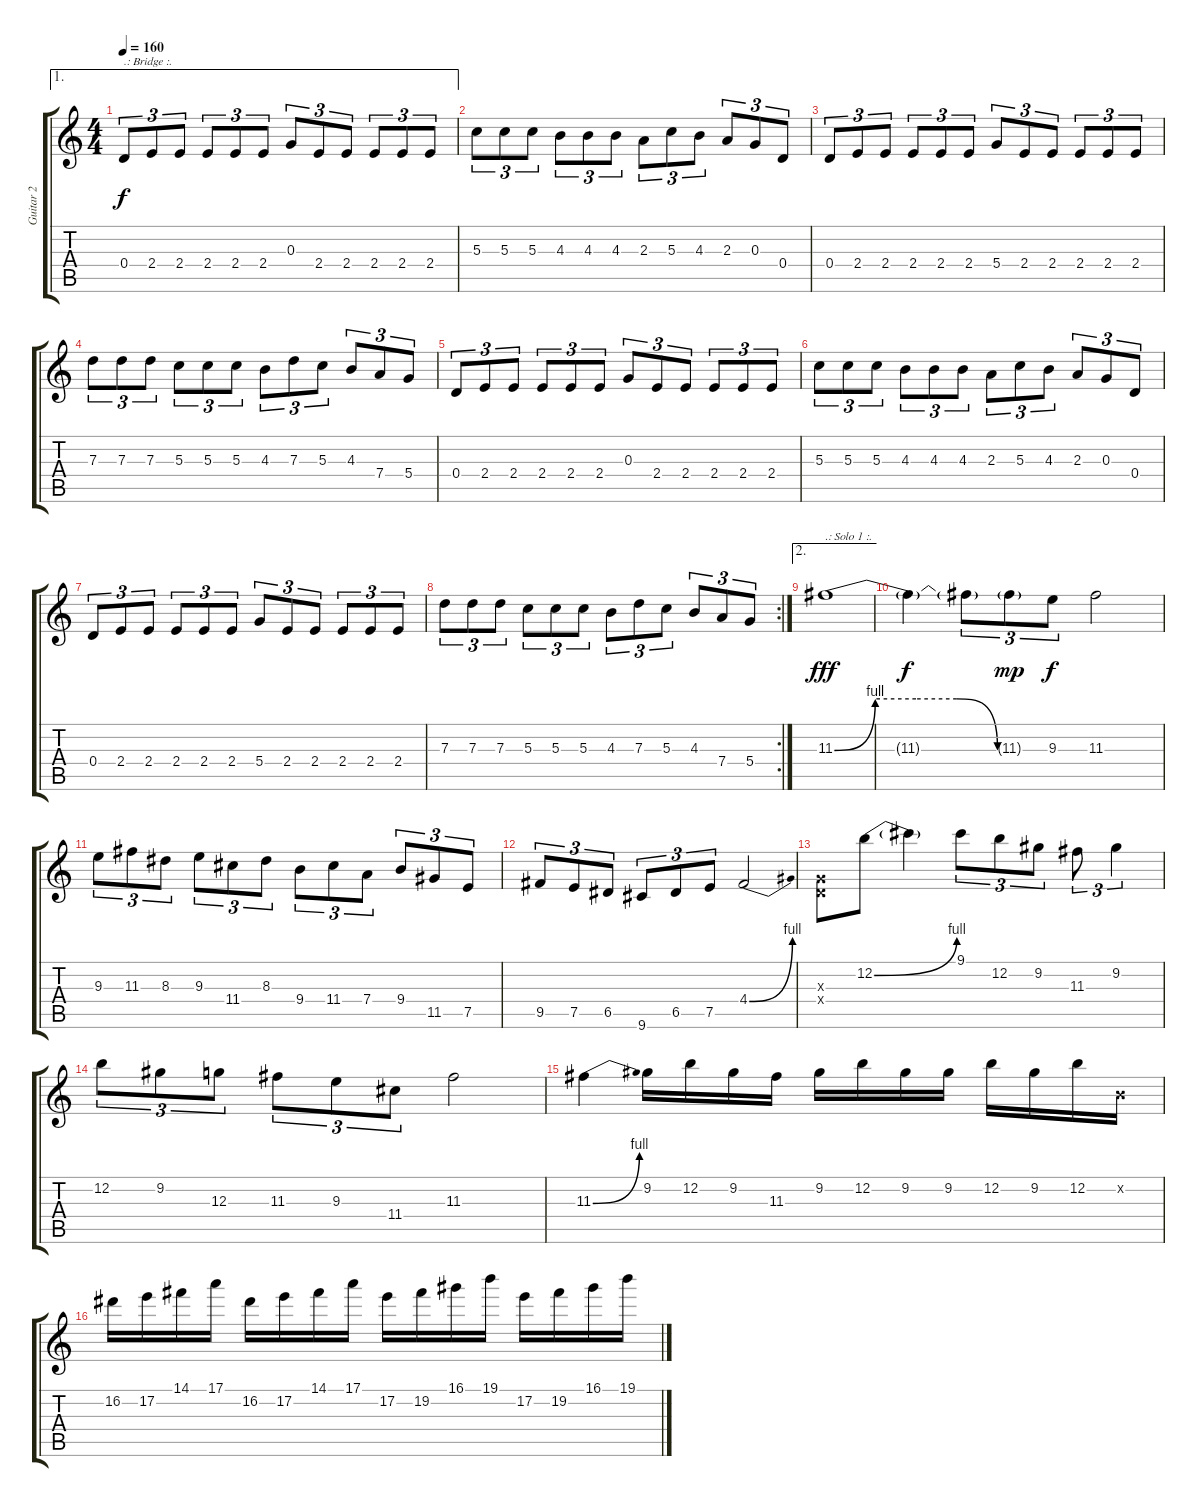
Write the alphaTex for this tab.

\track ("Guitar 2" "Guitar 2") {instrument distortionguitar}
\staff {score tabs}
\tuning (E4 B3 G3 D3 A2 E2) {hide}
\ae 1
\ts (4 4)
\tempo 160
\clef g2
\ks c
0.4.8{tu (3 2) txt ".: Bridge :." dy f} 2.4.8{tu (3 2)} 2.4.8{tu (3 2)} 2.4.8{tu (3 2)} 2.4.8{tu (3 2)} 2.4.8{tu (3 2)} 0.3.8{tu (3 2)} 2.4.8{tu (3 2)} 2.4.8{tu (3 2)} 2.4.8{tu (3 2)} 2.4.8{tu (3 2)} 2.4.8{tu (3 2)} |
5.3.8{tu (3 2)} 5.3.8{tu (3 2)} 5.3.8{tu (3 2)} 4.3.8{tu (3 2)} 4.3.8{tu (3 2)} 4.3.8{tu (3 2)} 2.3.8{tu (3 2)} 5.3.8{tu (3 2)} 4.3.8{tu (3 2)} 2.3.8{tu (3 2)} 0.3.8{tu (3 2)} 0.4.8{tu (3 2)} |
0.4.8{tu (3 2)} 2.4.8{tu (3 2)} 2.4.8{tu (3 2)} 2.4.8{tu (3 2)} 2.4.8{tu (3 2)} 2.4.8{tu (3 2)} 5.4.8{tu (3 2)} 2.4.8{tu (3 2)} 2.4.8{tu (3 2)} 2.4.8{tu (3 2)} 2.4.8{tu (3 2)} 2.4.8{tu (3 2)} |
7.3.8{tu (3 2)} 7.3.8{tu (3 2)} 7.3.8{tu (3 2)} 5.3.8{tu (3 2)} 5.3.8{tu (3 2)} 5.3.8{tu (3 2)} 4.3.8{tu (3 2)} 7.3.8{tu (3 2)} 5.3.8{tu (3 2)} 4.3.8{tu (3 2)} 7.4.8{tu (3 2)} 5.4.8{tu (3 2)} |
0.4.8{tu (3 2)} 2.4.8{tu (3 2)} 2.4.8{tu (3 2)} 2.4.8{tu (3 2)} 2.4.8{tu (3 2)} 2.4.8{tu (3 2)} 0.3.8{tu (3 2)} 2.4.8{tu (3 2)} 2.4.8{tu (3 2)} 2.4.8{tu (3 2)} 2.4.8{tu (3 2)} 2.4.8{tu (3 2)} |
5.3.8{tu (3 2)} 5.3.8{tu (3 2)} 5.3.8{tu (3 2)} 4.3.8{tu (3 2)} 4.3.8{tu (3 2)} 4.3.8{tu (3 2)} 2.3.8{tu (3 2)} 5.3.8{tu (3 2)} 4.3.8{tu (3 2)} 2.3.8{tu (3 2)} 0.3.8{tu (3 2)} 0.4.8{tu (3 2)} |
0.4.8{tu (3 2)} 2.4.8{tu (3 2)} 2.4.8{tu (3 2)} 2.4.8{tu (3 2)} 2.4.8{tu (3 2)} 2.4.8{tu (3 2)} 5.4.8{tu (3 2)} 2.4.8{tu (3 2)} 2.4.8{tu (3 2)} 2.4.8{tu (3 2)} 2.4.8{tu (3 2)} 2.4.8{tu (3 2)} |
\rc 2
7.3.8{tu (3 2)} 7.3.8{tu (3 2)} 7.3.8{tu (3 2)} 5.3.8{tu (3 2)} 5.3.8{tu (3 2)} 5.3.8{tu (3 2)} 4.3.8{tu (3 2)} 7.3.8{tu (3 2)} 5.3.8{tu (3 2)} 4.3.8{tu (3 2)} 7.4.8{tu (3 2)} 5.4.8{tu (3 2)} |
\ae 2
11.3{be (custom 0 0 15 4 30 4 45 4 60 0)}.1{txt ".: Solo 1 :." dy fff volume 16} |
11.3{t}.4{dy f} 11.3{t}.8{tu (3 2)} 11.3{g}.8{tu (3 2) dy mp} 9.3.8{tu (3 2) dy f} 11.3.2 |
9.3.8{tu (3 2)} 11.3.8{tu (3 2)} 8.3.8{tu (3 2)} 9.3.8{tu (3 2)} 11.4.8{tu (3 2)} 8.3.8{tu (3 2)} 9.4.8{tu (3 2)} 11.4.8{tu (3 2)} 7.4.8{tu (3 2)} 9.4.8{tu (3 2)} 11.5.8{tu (3 2)} 7.5.8{tu (3 2)} |
9.5.8{tu (3 2)} 7.5.8{tu (3 2)} 6.5.8{tu (3 2)} 9.6.8{tu (3 2)} 6.5.8{tu (3 2)} 7.5.8{tu (3 2)} 4.4{be (bend 0 0 60 4)}.2 |
(0.3{x} 0.4{x}).8 12.2{be (bend 0 0 60 4)}.8 12.2{t}.4 9.1.8{tu (3 2)} 12.2.8{tu (3 2)} 9.2.8{tu (3 2)} 11.3.8{tu (3 2)} 9.2.4{tu (3 2)} |
12.2.8{tu (3 2)} 9.2.8{tu (3 2)} 12.3.8{tu (3 2)} 11.3.8{tu (3 2)} 9.3.8{tu (3 2)} 11.4.8{tu (3 2)} 11.3.2 |
11.3{be (bend 0 0 60 4)}.4 9.2.16 12.2.16 9.2.16 11.3.16 9.2.16 12.2.16 9.2.16 9.2.16 12.2.16 9.2.16 12.2.16 0.2{x}.16 |
16.2.16 17.2.16 14.1.16 17.1.16 16.2.16 17.2.16 14.1.16 17.1.16 17.2.16 19.2.16 16.1.16 19.1.16 17.2.16 19.2.16 16.1.16 19.1.16
